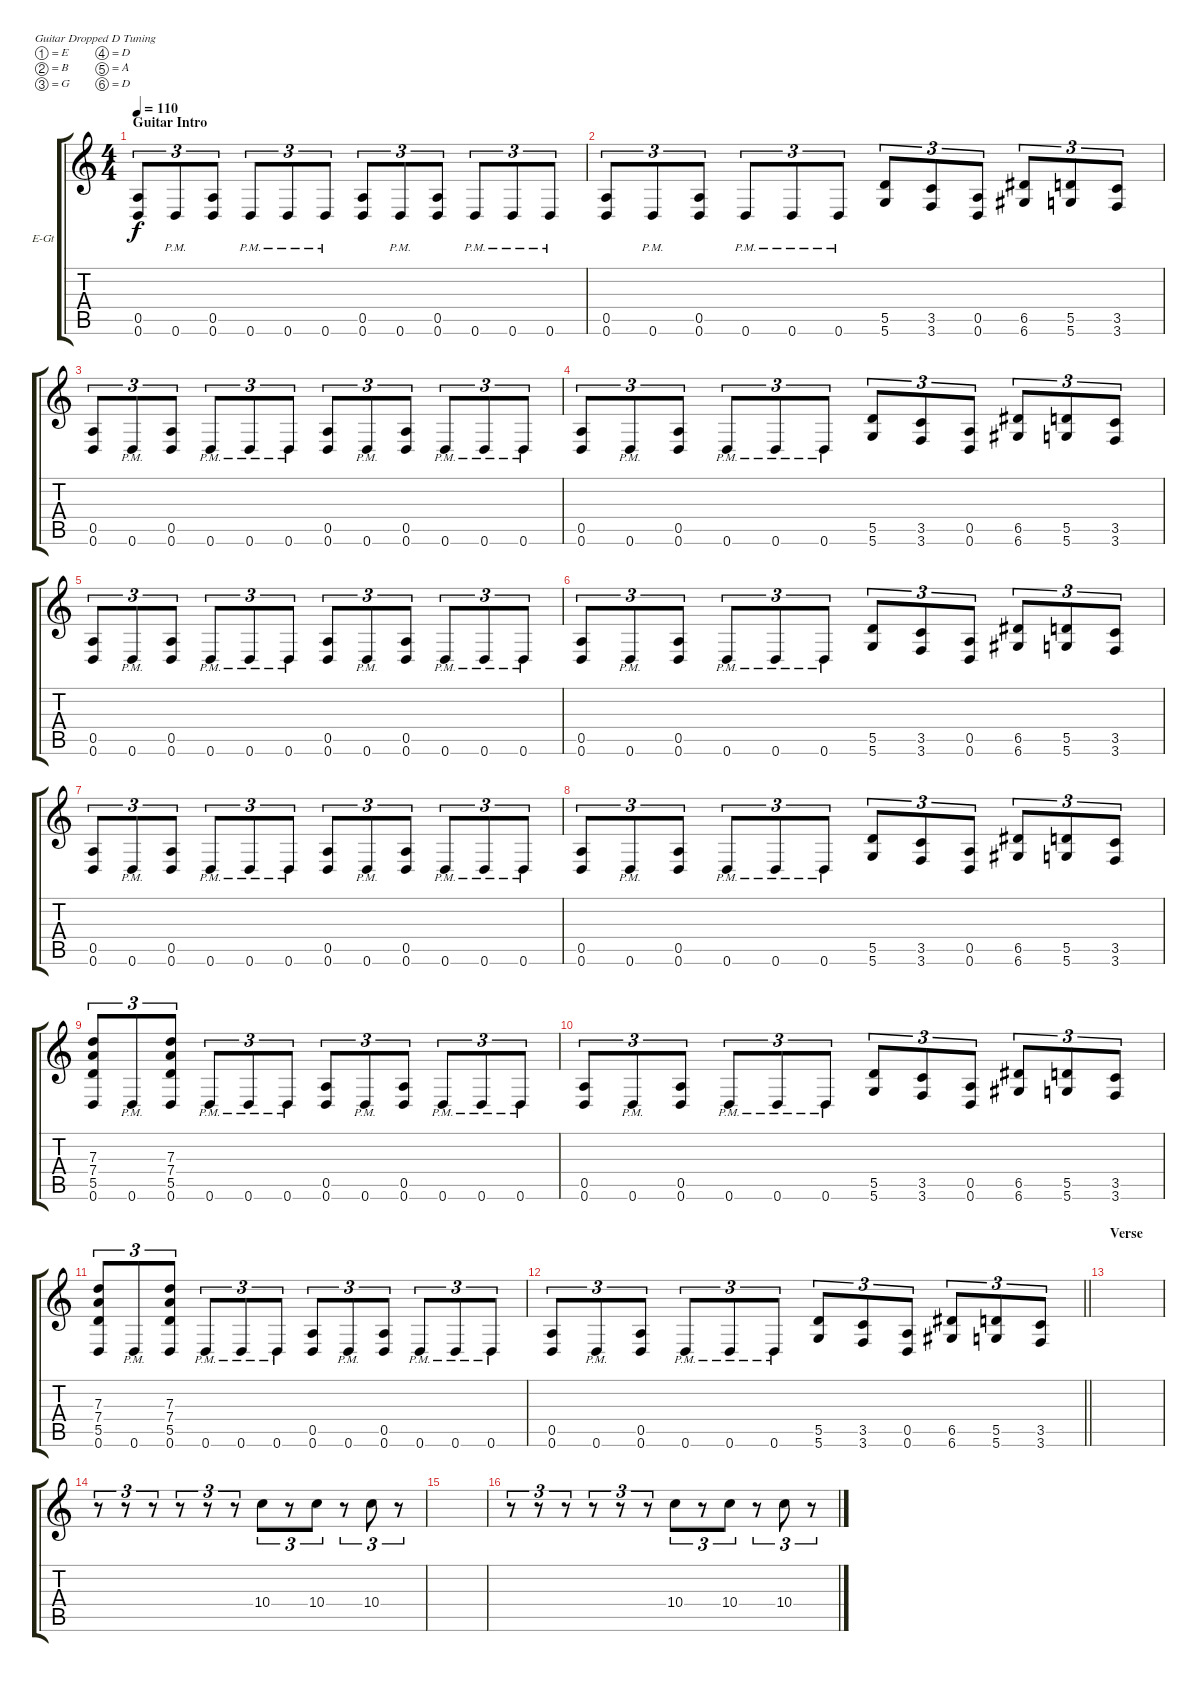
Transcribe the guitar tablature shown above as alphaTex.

\bracketExtendMode groupsimilarinstruments
\firstSystemTrackNameOrientation horizontal
\otherSystemsTrackNameOrientation horizontal
\track ("Guitar 2" "E-Gt") {instrument distortionguitar}
\staff {score tabs}
\tuning (E4 B3 G3 D3 A2 D2)
\ts (4 4)
\section ("" "Guitar Intro")
\tempo 110
\clef g2
\ks c
(0.5 0.6).8{tu (3 2) dy f} 0.6{pm}.8{tu (3 2)} (0.5 0.6).8{tu (3 2)} 0.6{pm}.8{tu (3 2)} 0.6{pm}.8{tu (3 2)} 0.6{pm}.8{tu (3 2)} (0.5 0.6).8{tu (3 2)} 0.6{pm}.8{tu (3 2)} (0.5 0.6).8{tu (3 2)} 0.6{pm}.8{tu (3 2)} 0.6{pm}.8{tu (3 2)} 0.6{pm}.8{tu (3 2)} |
(0.5 0.6).8{tu (3 2)} 0.6{pm}.8{tu (3 2)} (0.5 0.6).8{tu (3 2)} 0.6{pm}.8{tu (3 2)} 0.6{pm}.8{tu (3 2)} 0.6{pm}.8{tu (3 2)} (5.5 5.6).8{tu (3 2)} (3.5 3.6).8{tu (3 2)} (0.5 0.6).8{tu (3 2)} (6.5 6.6).8{tu (3 2)} (5.5 5.6).8{tu (3 2)} (3.5 3.6).8{tu (3 2)} |
(0.5 0.6).8{tu (3 2)} 0.6{pm}.8{tu (3 2)} (0.5 0.6).8{tu (3 2)} 0.6{pm}.8{tu (3 2)} 0.6{pm}.8{tu (3 2)} 0.6{pm}.8{tu (3 2)} (0.5 0.6).8{tu (3 2)} 0.6{pm}.8{tu (3 2)} (0.5 0.6).8{tu (3 2)} 0.6{pm}.8{tu (3 2)} 0.6{pm}.8{tu (3 2)} 0.6{pm}.8{tu (3 2)} |
(0.5 0.6).8{tu (3 2)} 0.6{pm}.8{tu (3 2)} (0.5 0.6).8{tu (3 2)} 0.6{pm}.8{tu (3 2)} 0.6{pm}.8{tu (3 2)} 0.6{pm}.8{tu (3 2)} (5.5 5.6).8{tu (3 2)} (3.5 3.6).8{tu (3 2)} (0.5 0.6).8{tu (3 2)} (6.5 6.6).8{tu (3 2)} (5.5 5.6).8{tu (3 2)} (3.5 3.6).8{tu (3 2)} |
(0.5 0.6).8{tu (3 2)} 0.6{pm}.8{tu (3 2)} (0.5 0.6).8{tu (3 2)} 0.6{pm}.8{tu (3 2)} 0.6{pm}.8{tu (3 2)} 0.6{pm}.8{tu (3 2)} (0.5 0.6).8{tu (3 2)} 0.6{pm}.8{tu (3 2)} (0.5 0.6).8{tu (3 2)} 0.6{pm}.8{tu (3 2)} 0.6{pm}.8{tu (3 2)} 0.6{pm}.8{tu (3 2)} |
(0.5 0.6).8{tu (3 2)} 0.6{pm}.8{tu (3 2)} (0.5 0.6).8{tu (3 2)} 0.6{pm}.8{tu (3 2)} 0.6{pm}.8{tu (3 2)} 0.6{pm}.8{tu (3 2)} (5.5 5.6).8{tu (3 2)} (3.5 3.6).8{tu (3 2)} (0.5 0.6).8{tu (3 2)} (6.5 6.6).8{tu (3 2)} (5.5 5.6).8{tu (3 2)} (3.5 3.6).8{tu (3 2)} |
(0.5 0.6).8{tu (3 2)} 0.6{pm}.8{tu (3 2)} (0.5 0.6).8{tu (3 2)} 0.6{pm}.8{tu (3 2)} 0.6{pm}.8{tu (3 2)} 0.6{pm}.8{tu (3 2)} (0.5 0.6).8{tu (3 2)} 0.6{pm}.8{tu (3 2)} (0.5 0.6).8{tu (3 2)} 0.6{pm}.8{tu (3 2)} 0.6{pm}.8{tu (3 2)} 0.6{pm}.8{tu (3 2)} |
(0.5 0.6).8{tu (3 2)} 0.6{pm}.8{tu (3 2)} (0.5 0.6).8{tu (3 2)} 0.6{pm}.8{tu (3 2)} 0.6{pm}.8{tu (3 2)} 0.6{pm}.8{tu (3 2)} (5.5 5.6).8{tu (3 2)} (3.5 3.6).8{tu (3 2)} (0.5 0.6).8{tu (3 2)} (6.5 6.6).8{tu (3 2)} (5.5 5.6).8{tu (3 2)} (3.5 3.6).8{tu (3 2)} |
(5.5 0.6 7.3 7.4).8{tu (3 2)} 0.6{pm}.8{tu (3 2)} (5.5 0.6 7.3 7.4).8{tu (3 2)} 0.6{pm}.8{tu (3 2)} 0.6{pm}.8{tu (3 2)} 0.6{pm}.8{tu (3 2)} (0.5 0.6).8{tu (3 2)} 0.6{pm}.8{tu (3 2)} (0.5 0.6).8{tu (3 2)} 0.6{pm}.8{tu (3 2)} 0.6{pm}.8{tu (3 2)} 0.6{pm}.8{tu (3 2)} |
(0.5 0.6).8{tu (3 2)} 0.6{pm}.8{tu (3 2)} (0.5 0.6).8{tu (3 2)} 0.6{pm}.8{tu (3 2)} 0.6{pm}.8{tu (3 2)} 0.6{pm}.8{tu (3 2)} (5.5 5.6).8{tu (3 2)} (3.5 3.6).8{tu (3 2)} (0.5 0.6).8{tu (3 2)} (6.5 6.6).8{tu (3 2)} (5.5 5.6).8{tu (3 2)} (3.5 3.6).8{tu (3 2)} |
(5.5 0.6 7.3 7.4).8{tu (3 2)} 0.6{pm}.8{tu (3 2)} (5.5 0.6 7.3 7.4).8{tu (3 2)} 0.6{pm}.8{tu (3 2)} 0.6{pm}.8{tu (3 2)} 0.6{pm}.8{tu (3 2)} (0.5 0.6).8{tu (3 2)} 0.6{pm}.8{tu (3 2)} (0.5 0.6).8{tu (3 2)} 0.6{pm}.8{tu (3 2)} 0.6{pm}.8{tu (3 2)} 0.6{pm}.8{tu (3 2)} |
\barLineRight lightlight
(0.5 0.6).8{tu (3 2)} 0.6{pm}.8{tu (3 2)} (0.5 0.6).8{tu (3 2)} 0.6{pm}.8{tu (3 2)} 0.6{pm}.8{tu (3 2)} 0.6{pm}.8{tu (3 2)} (5.5 5.6).8{tu (3 2)} (3.5 3.6).8{tu (3 2)} (0.5 0.6).8{tu (3 2)} (6.5 6.6).8{tu (3 2)} (5.5 5.6).8{tu (3 2)} (3.5 3.6).8{tu (3 2)} |
\section ("" "Verse")
|
r.8{tu (3 2)} r.8{tu (3 2)} r.8{tu (3 2)} r.8{tu (3 2)} r.8{tu (3 2)} r.8{tu (3 2)} 10.4.8{tu (3 2)} r.8{tu (3 2)} 10.4.8{tu (3 2)} r.8{tu (3 2)} 10.4.8{tu (3 2)} r.8{tu (3 2)} |
|
r.8{tu (3 2)} r.8{tu (3 2)} r.8{tu (3 2)} r.8{tu (3 2)} r.8{tu (3 2)} r.8{tu (3 2)} 10.4.8{tu (3 2)} r.8{tu (3 2)} 10.4.8{tu (3 2)} r.8{tu (3 2)} 10.4.8{tu (3 2)} r.8{tu (3 2)}
